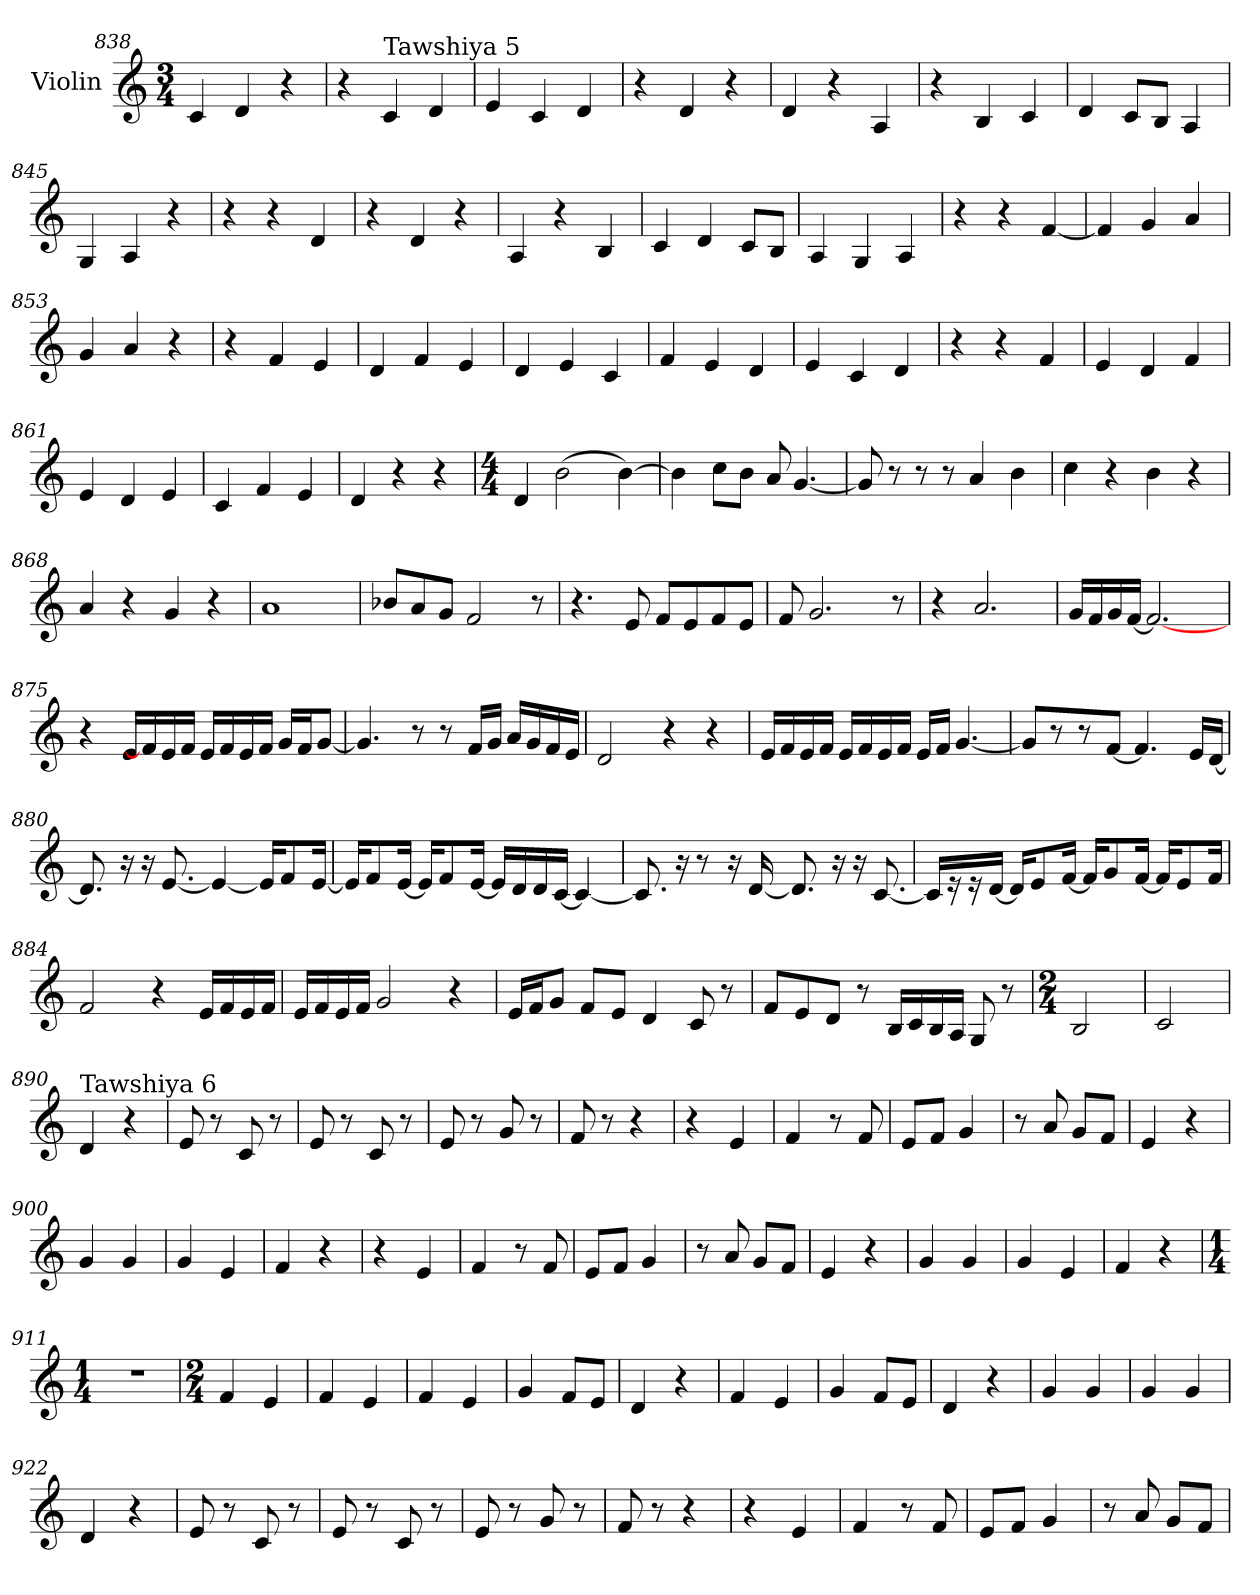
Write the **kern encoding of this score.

**kern
*part1
*staff1
*I"Violin
!!LO:LB:g=z
*clefG2
*k[]
*M3/4
=838
4c/
4d/
4r
=839
4r
!LO:TX:a:t=Tawshiya 5
4c/
4d/
=840
4e/
4c/
4d/
=841
4r
4d/
4r
=842
4d/
4r
4A/
=843
4r
4B/
4c/
=844
4d/
8c/L
8B/J
4A/
!!LO:LB:g=z
=845
4G/
4A/
4r
=846
4r
4r
4d/
=847
4r
4d/
4r
=848
4A/
4r
4B/
=849
4c/
4d/
8c/L
8B/J
=850
4A/
4G/
4A/
=851
4r
4r
[4f/
!!LO:LB:g=z
=852
4f/]
4g/
4a/
=853
4g/
4a/
4r
=854
4r
4f/
4e/
=855
4d/
4f/
4e/
=856
4d/
4e/
4c/
=857
4f/
4e/
4d/
=858
4e/
4c/
4d/
!!LO:LB:g=z
=859
4r
4r
4f/
=860
4e/
4d/
4f/
=861
4e/
4d/
4e/
=862
4c/
4f/
4e/
=863
4d/
4r
4r
=864
*M4/4
*MM90
4d/
(>2b\
[4b\)
!!LO:LB:g=z
=865
4b\]
8cc\L
8b\J
8a/
[4.g/
=866
8g/]
8r
8r
8r
4a/
4b\
=867
4cc\
4r
4b\
4r
=868
4a/
4r
4g/
4r
=869
1a
=870
8b-X/L
8a/
8g/J
2f/
8r
!!LO:PB:g=z
=871
4.r
8e/
8f/L
8e/
8f/
8e/J
=872
8f/
2.g/
8r
=873
4r
2.a/
=874
16g/LL
16f/
16g/
[16f/JJ
2.f/_
=875
4r
16e/LL
16f/]
16e/
16f/JJ
16e/LL
16f/
16e/
16f/JJ
16g/LL
16f/J
[8g/J
!!LO:LB:g=z
=876
4.g/]
8r
8r
16f/LL
16g/JJ
16a/LL
16g/
16f/
16e/JJ
=877
2d/
4r
4r
=878
16e/LL
16f/
16e/
16f/JJ
16e/LL
16f/
16e/
16f/JJ
16e/LL
16f/JJ
[4.g/
=879
8g/L]
8r
8r
[8f/J
4.f/]
16e/LL
[16d/JJ
!!LO:LB:g=z
=880
8.d/]
16r
16r
[8.e/
4e/_
16e/KL]
8f/
[16e/Jk
=881
16e/KL]
8f/
[16e/Jk
16e/KL]
8f/
[16e/Jk
16e/LL]
16d/
16d/
[16c/JJ
4c/_
=882
8.c/]
16r
8r
16r
[16d/
8.d/]
16r
16r
[8.c/
!!LO:LB:g=z
=883
16c/LL]
16r
16r
[16d/JJ
16d/KL]
8e/
[16f/Jk
16f/KL]
8g/
[16f/Jk
16f/KL]
8e/
16f/Jk
=884
*MM70
2f/
4r
16e/LL
16f/
16e/
16f/JJ
=885
16e/LL
16f/
16e/
16f/JJ
2g/
4r
=886
16e/LL
16f/J
8g/J
8f/L
8e/J
4d/
8c/
8r
!!LO:LB:g=z
=887
8f/L
8e/
8d/J
8r
16B/LL
16c/
16B/
16A/JJ
8G/
8r
=888
*M2/4
*MM150
2B/
=889
2c/
=890
!LO:TX:a:t=Tawshiya 6
4d/
4r
=891
8e/
8r
8c/
8r
=892
8e/
8r
8c/
8r
=893
8e/
8r
8g/
8r
!!LO:LB:g=z
=894
8f/
8r
4r
=895
4r
4e/
=896
4f/
8r
8f/
=897
8e/L
8f/J
4g/
=898
8r
8a/
8g/L
8f/J
=899
4e/
4r
=900
4g/
4g/
=901
4g/
4e/
=902
4f/
4r
=903
4r
4e/
!!LO:LB:g=z
=904
4f/
8r
8f/
=905
8e/L
8f/J
4g/
=906
8r
8a/
8g/L
8f/J
=907
4e/
4r
=908
4g/
4g/
=909
4g/
4e/
=910
4f/
4r
=911
*M1/4
4r
=912
*M2/4
4f/
4e/
!!LO:LB:g=z
=913
4f/
4e/
=914
4f/
4e/
=915
4g/
8f/L
8e/J
=916
4d/
4r
=917
4f/
4e/
=918
4g/
8f/L
8e/J
=919
4d/
4r
=920
4g/
4g/
=921
4g/
4g/
=922
4d/
4r
!!LO:PB:g=z
=923
8e/
8r
8c/
8r
=924
8e/
8r
8c/
8r
=925
8e/
8r
8g/
8r
=926
8f/
8r
4r
=927
4r
4e/
=928
4f/
8r
8f/
=929
8e/L
8f/J
4g/
=930
8r
8a/
8g/L
8f/J
=
*-
